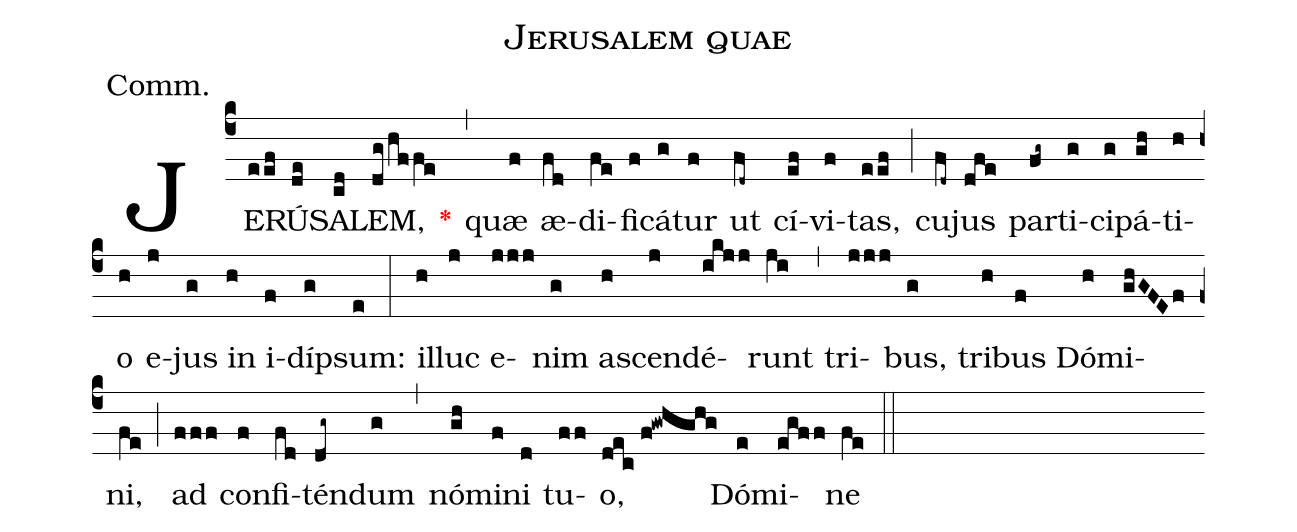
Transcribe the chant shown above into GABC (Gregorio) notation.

name:Jerusalem quae;
annotation:Comm.;
mode:IV.;
office-part:Communion;
%%
(c4) JE(eef)RÚ(de)SA(cd)LEM,(dg/hffe) <v>\red{*}</v>(,) quæ(f) æ(fd)di(fe)fi(f)cá(g)tur(f) ut(fd~) cí(ef)vi(f)tas,(eef) (;) cu(fd~)jus(dfe) par(fg~)ti(g)ci(g)pá(gh)ti(h)o(h) e(j)jus(g) in(h) i(f)díp(g)sum:(e) (:) il(h)luc(j) e(jjj)nim(g) a(h)scen(j)dé(ikjj)runt(ji) (,) tri(jjj)bus,(g) tri(h)bus(f) Dó(h)mi(ghGFEf)ni,(fe) (;) ad(fff) con(f)fi(fd)tén(dg~)dum(g) (,) nó(gh)mi(f)ni(d) tu(ff)o,(dec//f!gwhghg) Dó(e)mi(egff)ne(fe) (::)
